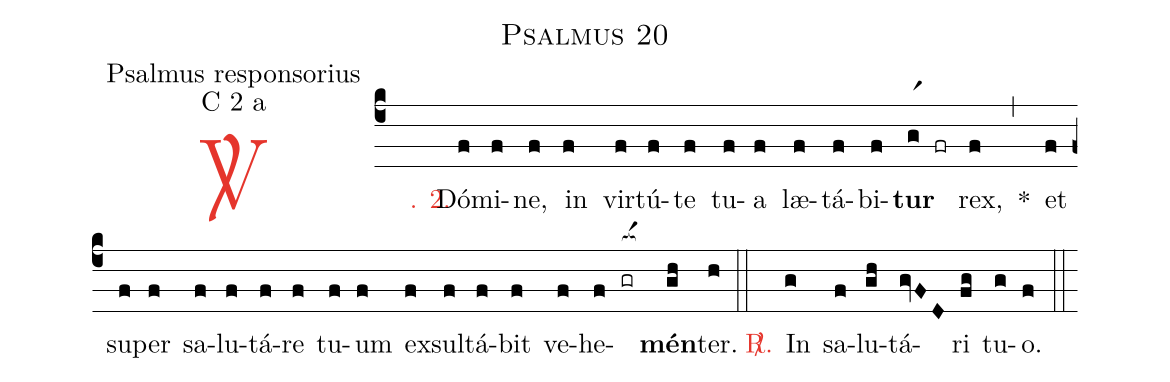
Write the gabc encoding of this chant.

name: Psalmus 20;
office-part: Psalmus responsorius;
mode: C 2 a;
%%
(c4)

<c><sp>V/</sp>. 2.</c>() Dó(f)mi(f)ne,(f) in(f) vir(f)tú(f)te(f) tu(f)a(f) læ(f)tá(f)bi(f)<b>tur</b>(gr1 fr) rex,(f) *(,) et(f) su(f)per(f) sa(f)lu(f)tá(f)re(f) tu(f)um(f) ex(f)sul(f)tá(f)bit(f) ve(f)he(f)<nlba>(gr[ocba:1{])<b>mén</b></nlba>(gh[ocba:0}])ter.(h)

(::)

<nlba><c><sp>R/</sp>.</c>() In</nlba>(g) sa(f)lu(gh)tá(gvFD)ri(fg) tu(g)o.(f)

(::)
